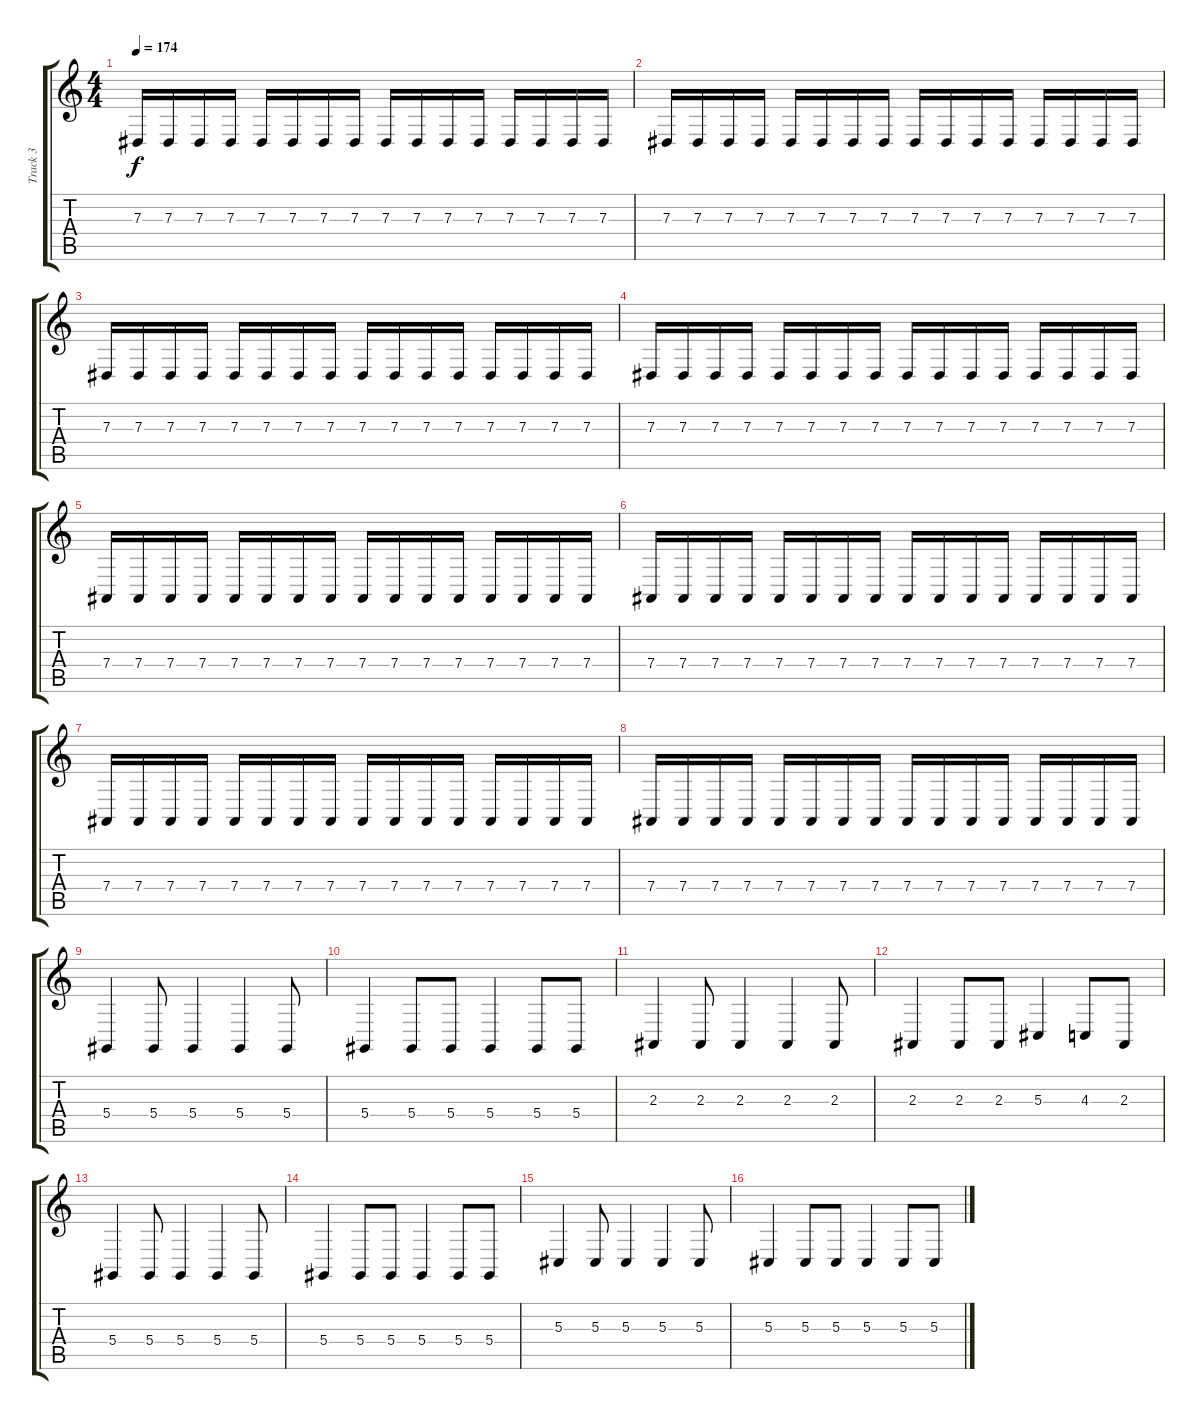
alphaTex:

\track ("Track 3" "Track 3") {instrument electricbasspick}
\staff {score tabs}
\tuning (Gb2 Db2 Ab1 Eb1 B0 Eb2) {hide}
\ts (4 4)
\tempo 174
\clef g2
\ks c
7.3.16{dy f} 7.3.16 7.3.16 7.3.16 7.3.16 7.3.16 7.3.16 7.3.16 7.3.16 7.3.16 7.3.16 7.3.16 7.3.16 7.3.16 7.3.16 7.3.16 |
7.3.16 7.3.16 7.3.16 7.3.16 7.3.16 7.3.16 7.3.16 7.3.16 7.3.16 7.3.16 7.3.16 7.3.16 7.3.16 7.3.16 7.3.16 7.3.16 |
7.3.16 7.3.16 7.3.16 7.3.16 7.3.16 7.3.16 7.3.16 7.3.16 7.3.16 7.3.16 7.3.16 7.3.16 7.3.16 7.3.16 7.3.16 7.3.16 |
7.3.16 7.3.16 7.3.16 7.3.16 7.3.16 7.3.16 7.3.16 7.3.16 7.3.16 7.3.16 7.3.16 7.3.16 7.3.16 7.3.16 7.3.16 7.3.16 |
7.4.16 7.4.16 7.4.16 7.4.16 7.4.16 7.4.16 7.4.16 7.4.16 7.4.16 7.4.16 7.4.16 7.4.16 7.4.16 7.4.16 7.4.16 7.4.16 |
7.4.16 7.4.16 7.4.16 7.4.16 7.4.16 7.4.16 7.4.16 7.4.16 7.4.16 7.4.16 7.4.16 7.4.16 7.4.16 7.4.16 7.4.16 7.4.16 |
7.4.16 7.4.16 7.4.16 7.4.16 7.4.16 7.4.16 7.4.16 7.4.16 7.4.16 7.4.16 7.4.16 7.4.16 7.4.16 7.4.16 7.4.16 7.4.16 |
7.4.16 7.4.16 7.4.16 7.4.16 7.4.16 7.4.16 7.4.16 7.4.16 7.4.16 7.4.16 7.4.16 7.4.16 7.4.16 7.4.16 7.4.16 7.4.16 |
5.4.4 5.4.8 5.4.4 5.4.4 5.4.8 |
5.4.4 5.4.8 5.4.8 5.4.4 5.4.8 5.4.8 |
2.3.4 2.3.8 2.3.4 2.3.4 2.3.8 |
2.3.4 2.3.8 2.3.8 5.3.4 4.3.8 2.3.8 |
5.4.4 5.4.8 5.4.4 5.4.4 5.4.8 |
5.4.4 5.4.8 5.4.8 5.4.4 5.4.8 5.4.8 |
5.3.4 5.3.8 5.3.4 5.3.4 5.3.8 |
5.3.4 5.3.8 5.3.8 5.3.4 5.3.8 5.3.8
